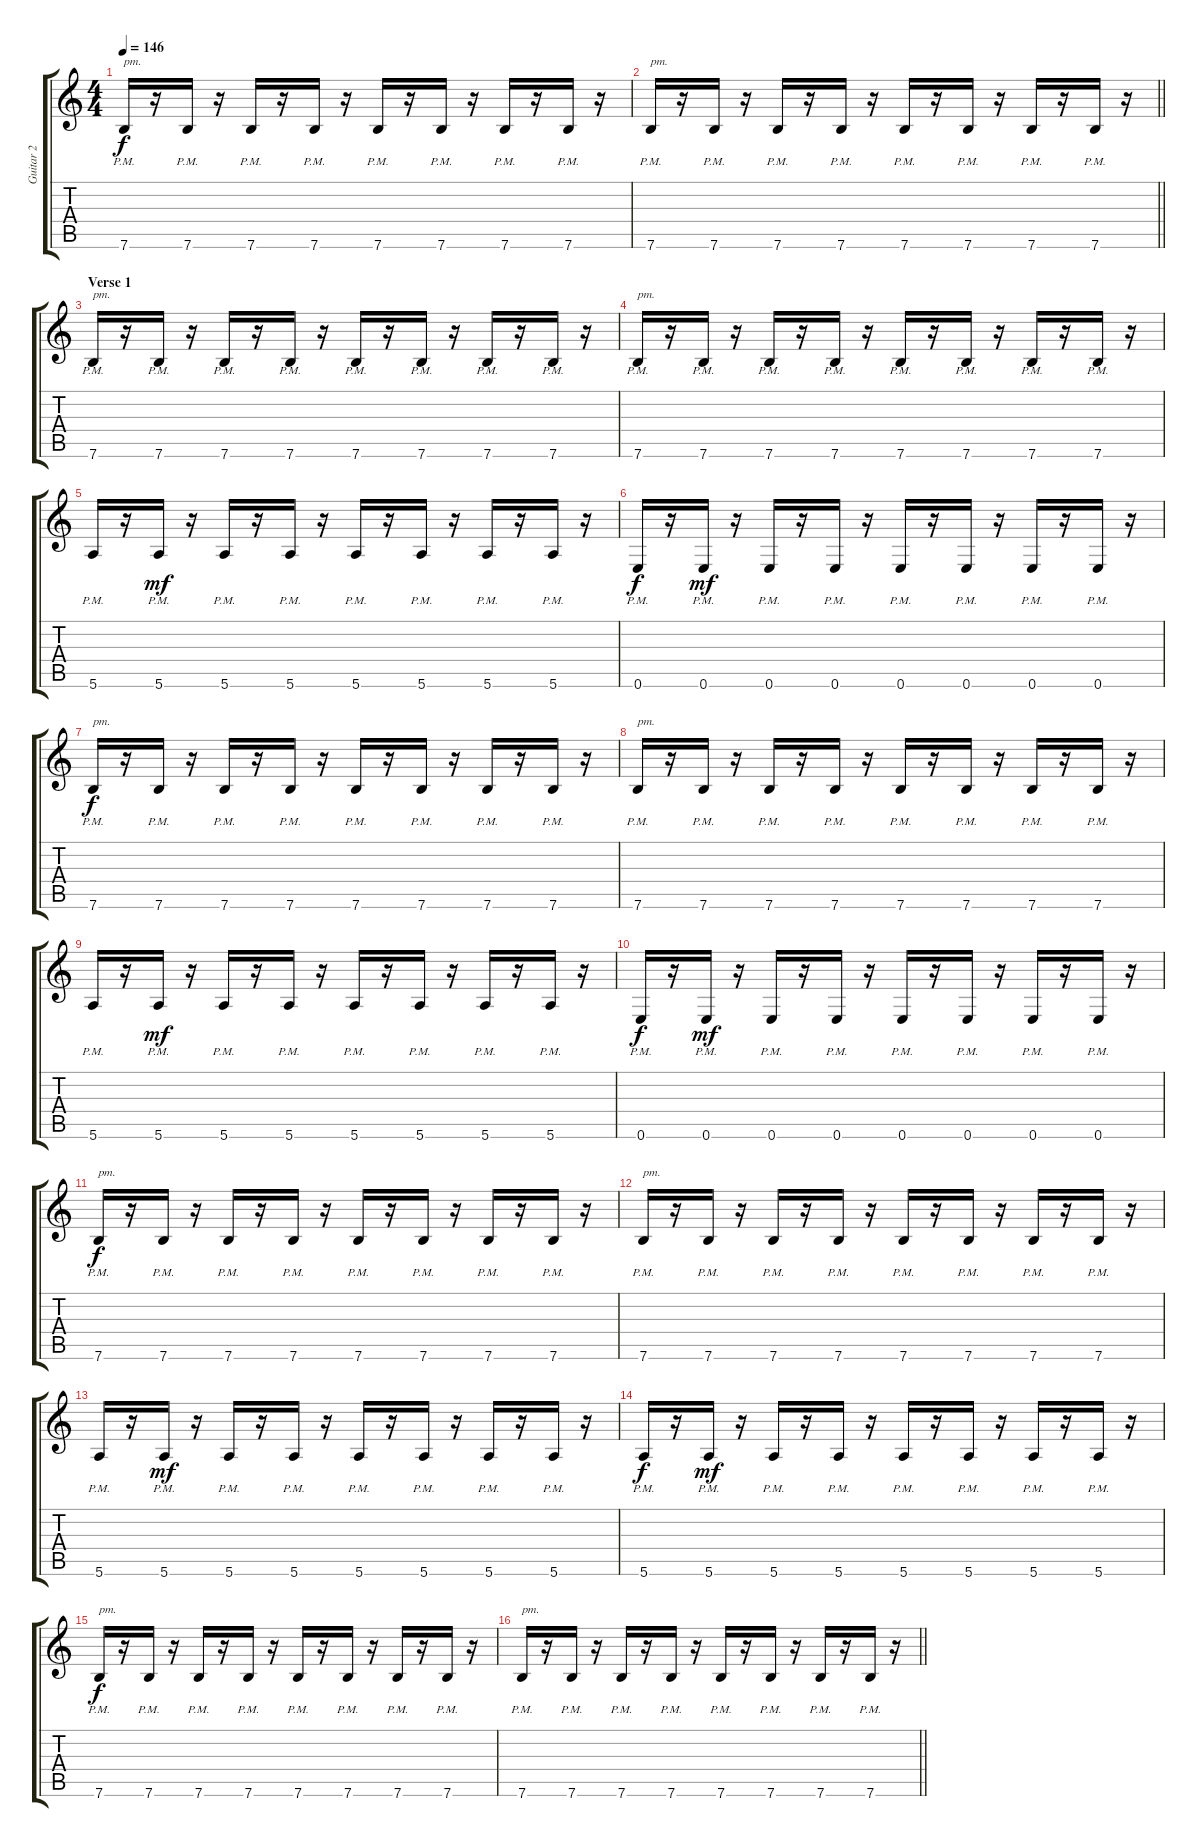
\track ("Guitar 2" "Guitar 2") {instrument distortionguitar}
\staff {score tabs}
\tuning (E4 B3 G3 D3 A2 E2) {hide}
\ts (4 4)
\tempo 146
\clef g2
\ks c
7.6{pm}.16{txt "pm." dy f} r.16 7.6{pm}.16 r.16 7.6{pm}.16 r.16 7.6{pm}.16 r.16 7.6{pm}.16 r.16 7.6{pm}.16 r.16 7.6{pm}.16 r.16 7.6{pm}.16 r.16 |
\barLineRight lightlight
7.6{pm}.16{txt "pm."} r.16 7.6{pm}.16 r.16 7.6{pm}.16 r.16 7.6{pm}.16 r.16 7.6{pm}.16 r.16 7.6{pm}.16 r.16 7.6{pm}.16 r.16 7.6{pm}.16 r.16 |
\section ("" "Verse 1")
7.6{pm}.16{txt "pm."} r.16 7.6{pm}.16 r.16 7.6{pm}.16 r.16 7.6{pm}.16 r.16 7.6{pm}.16 r.16 7.6{pm}.16 r.16 7.6{pm}.16 r.16 7.6{pm}.16 r.16 |
7.6{pm}.16{txt "pm."} r.16 7.6{pm}.16 r.16 7.6{pm}.16 r.16 7.6{pm}.16 r.16 7.6{pm}.16 r.16 7.6{pm}.16 r.16 7.6{pm}.16 r.16 7.6{pm}.16 r.16 |
5.6{pm}.16 r.16 5.6{pm}.16{dy mf} r.16 5.6{pm}.16 r.16 5.6{pm}.16 r.16 5.6{pm}.16 r.16 5.6{pm}.16 r.16 5.6{pm}.16 r.16 5.6{pm}.16 r.16 |
0.6{pm}.16{dy f} r.16 0.6{pm}.16{dy mf} r.16 0.6{pm}.16 r.16 0.6{pm}.16 r.16 0.6{pm}.16 r.16 0.6{pm}.16 r.16 0.6{pm}.16 r.16 0.6{pm}.16 r.16 |
7.6{pm}.16{txt "pm." dy f} r.16 7.6{pm}.16 r.16 7.6{pm}.16 r.16 7.6{pm}.16 r.16 7.6{pm}.16 r.16 7.6{pm}.16 r.16 7.6{pm}.16 r.16 7.6{pm}.16 r.16 |
7.6{pm}.16{txt "pm."} r.16 7.6{pm}.16 r.16 7.6{pm}.16 r.16 7.6{pm}.16 r.16 7.6{pm}.16 r.16 7.6{pm}.16 r.16 7.6{pm}.16 r.16 7.6{pm}.16 r.16 |
5.6{pm}.16 r.16 5.6{pm}.16{dy mf} r.16 5.6{pm}.16 r.16 5.6{pm}.16 r.16 5.6{pm}.16 r.16 5.6{pm}.16 r.16 5.6{pm}.16 r.16 5.6{pm}.16 r.16 |
0.6{pm}.16{dy f} r.16 0.6{pm}.16{dy mf} r.16 0.6{pm}.16 r.16 0.6{pm}.16 r.16 0.6{pm}.16 r.16 0.6{pm}.16 r.16 0.6{pm}.16 r.16 0.6{pm}.16 r.16 |
7.6{pm}.16{txt "pm." dy f} r.16 7.6{pm}.16 r.16 7.6{pm}.16 r.16 7.6{pm}.16 r.16 7.6{pm}.16 r.16 7.6{pm}.16 r.16 7.6{pm}.16 r.16 7.6{pm}.16 r.16 |
7.6{pm}.16{txt "pm."} r.16 7.6{pm}.16 r.16 7.6{pm}.16 r.16 7.6{pm}.16 r.16 7.6{pm}.16 r.16 7.6{pm}.16 r.16 7.6{pm}.16 r.16 7.6{pm}.16 r.16 |
5.6{pm}.16 r.16 5.6{pm}.16{dy mf} r.16 5.6{pm}.16 r.16 5.6{pm}.16 r.16 5.6{pm}.16 r.16 5.6{pm}.16 r.16 5.6{pm}.16 r.16 5.6{pm}.16 r.16 |
5.6{pm}.16{dy f} r.16 5.6{pm}.16{dy mf} r.16 5.6{pm}.16 r.16 5.6{pm}.16 r.16 5.6{pm}.16 r.16 5.6{pm}.16 r.16 5.6{pm}.16 r.16 5.6{pm}.16 r.16 |
7.6{pm}.16{txt "pm." dy f} r.16 7.6{pm}.16 r.16 7.6{pm}.16 r.16 7.6{pm}.16 r.16 7.6{pm}.16 r.16 7.6{pm}.16 r.16 7.6{pm}.16 r.16 7.6{pm}.16 r.16 |
\barLineRight lightlight
7.6{pm}.16{txt "pm."} r.16 7.6{pm}.16 r.16 7.6{pm}.16 r.16 7.6{pm}.16 r.16 7.6{pm}.16 r.16 7.6{pm}.16 r.16 7.6{pm}.16 r.16 7.6{pm}.16 r.16
